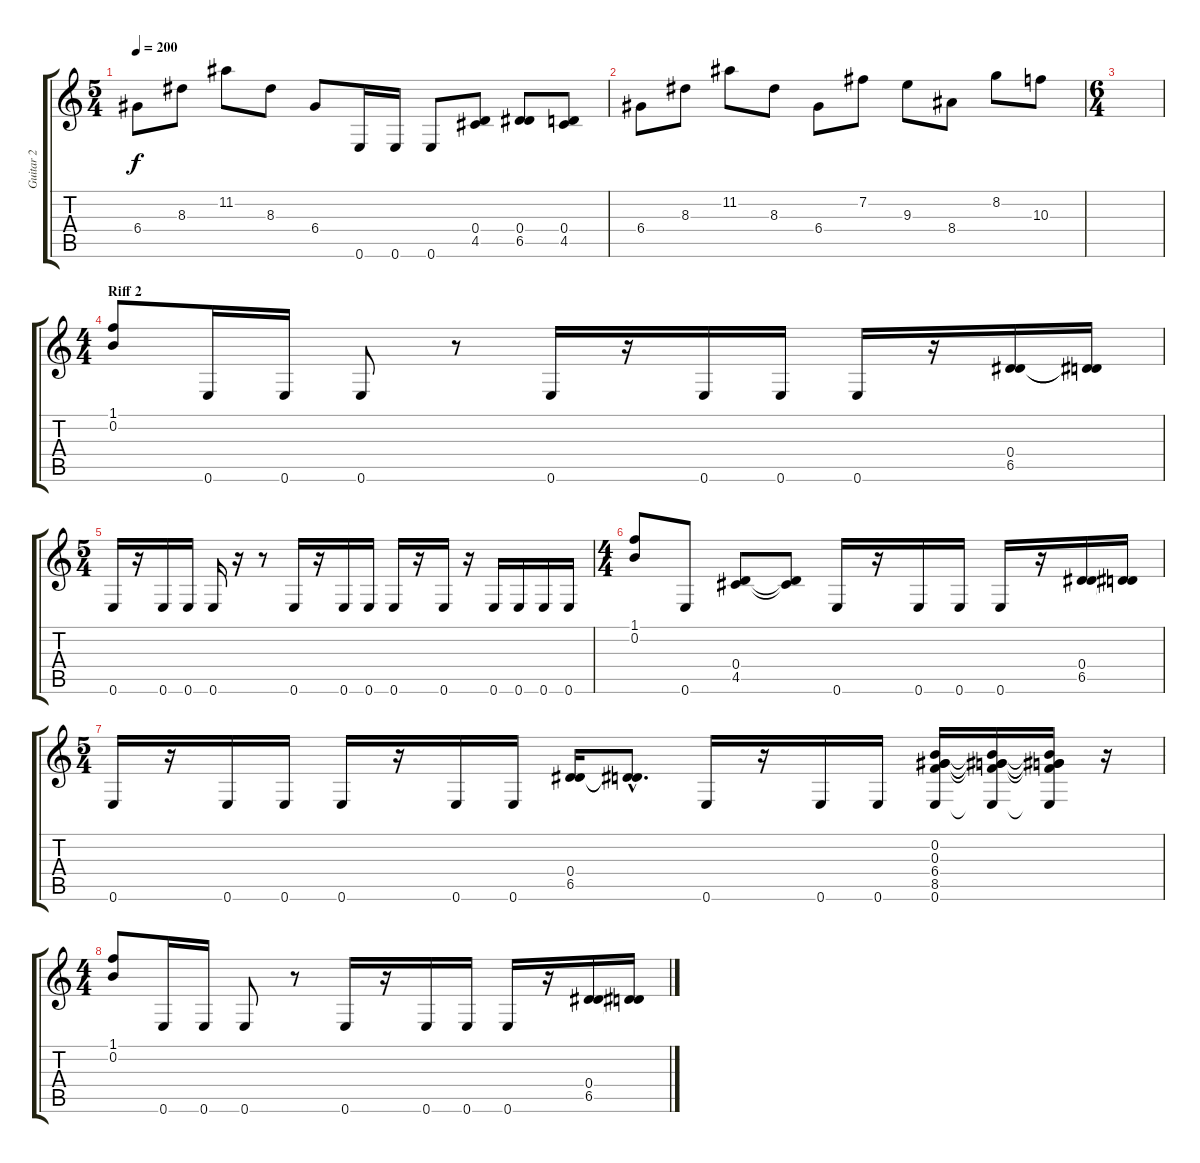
\track ("Guitar 2" "Guitar 2") {instrument distortionguitar}
\staff {score tabs}
\tuning (E4 B3 G3 D3 A2 E2) {hide}
\ts (5 4)
\tempo 200
\clef g2
\ks c
6.4.8{dy f} 8.3.8 11.2.8 8.3.8 6.4.8 0.6.16 0.6.16 0.6.8 (0.4 4.5).8 (0.4 6.5).8 (0.4 4.5).8 |
6.4.8 8.3.8 11.2.8 8.3.8 6.4.8 7.2.8 9.3.8 8.4.8 8.2.8 10.3.8 |
\ts (6 4)
|
\ts (4 4)
\section ("" "Riff 2")
(1.1 0.2).8 0.6.16 0.6.16 0.6.8 r.8 0.6.16 r.16 0.6.16 0.6.16 0.6.16 r.16 (0.4 6.5).16 (0.4{t} 6.5{t}).16 |
\ts (5 4)
0.6.16 r.16 0.6.16 0.6.16 0.6.16 r.16 r.8 0.6.16 r.16 0.6.16 0.6.16 0.6.16 r.16 0.6.16 r.16 0.6.16 0.6.16 0.6.16 0.6.16 |
\ts (4 4)
(1.1 0.2).8 0.6.8 (0.4 4.5).8 (0.4{t} 4.5{t}).8 0.6.16 r.16 0.6.16 0.6.16 0.6.16 r.16 (0.4 6.5).16 (0.4{t} 6.5{t}).16 |
\ts (5 4)
0.6.16 r.16 0.6.16 0.6.16 0.6.16 r.16 0.6.16 0.6.16 (0.4 6.5).16 (0.4{hac t} 6.5{hac t}).8{d} 0.6.16 r.16 0.6.16 0.6.16 (0.2 0.3 6.4 8.5 0.6).16 (0.2{t} 0.3{t} 6.4{t} 8.5{t} 0.6{t}).16 (0.2{t} 0.3{t} 6.4{t} 8.5{t} 0.6{t}).16 r.16 |
\ts (4 4)
(1.1 0.2).8 0.6.16 0.6.16 0.6.8 r.8 0.6.16 r.16 0.6.16 0.6.16 0.6.16 r.16 (0.4 6.5).16 (0.4{t} 6.5{t}).16
